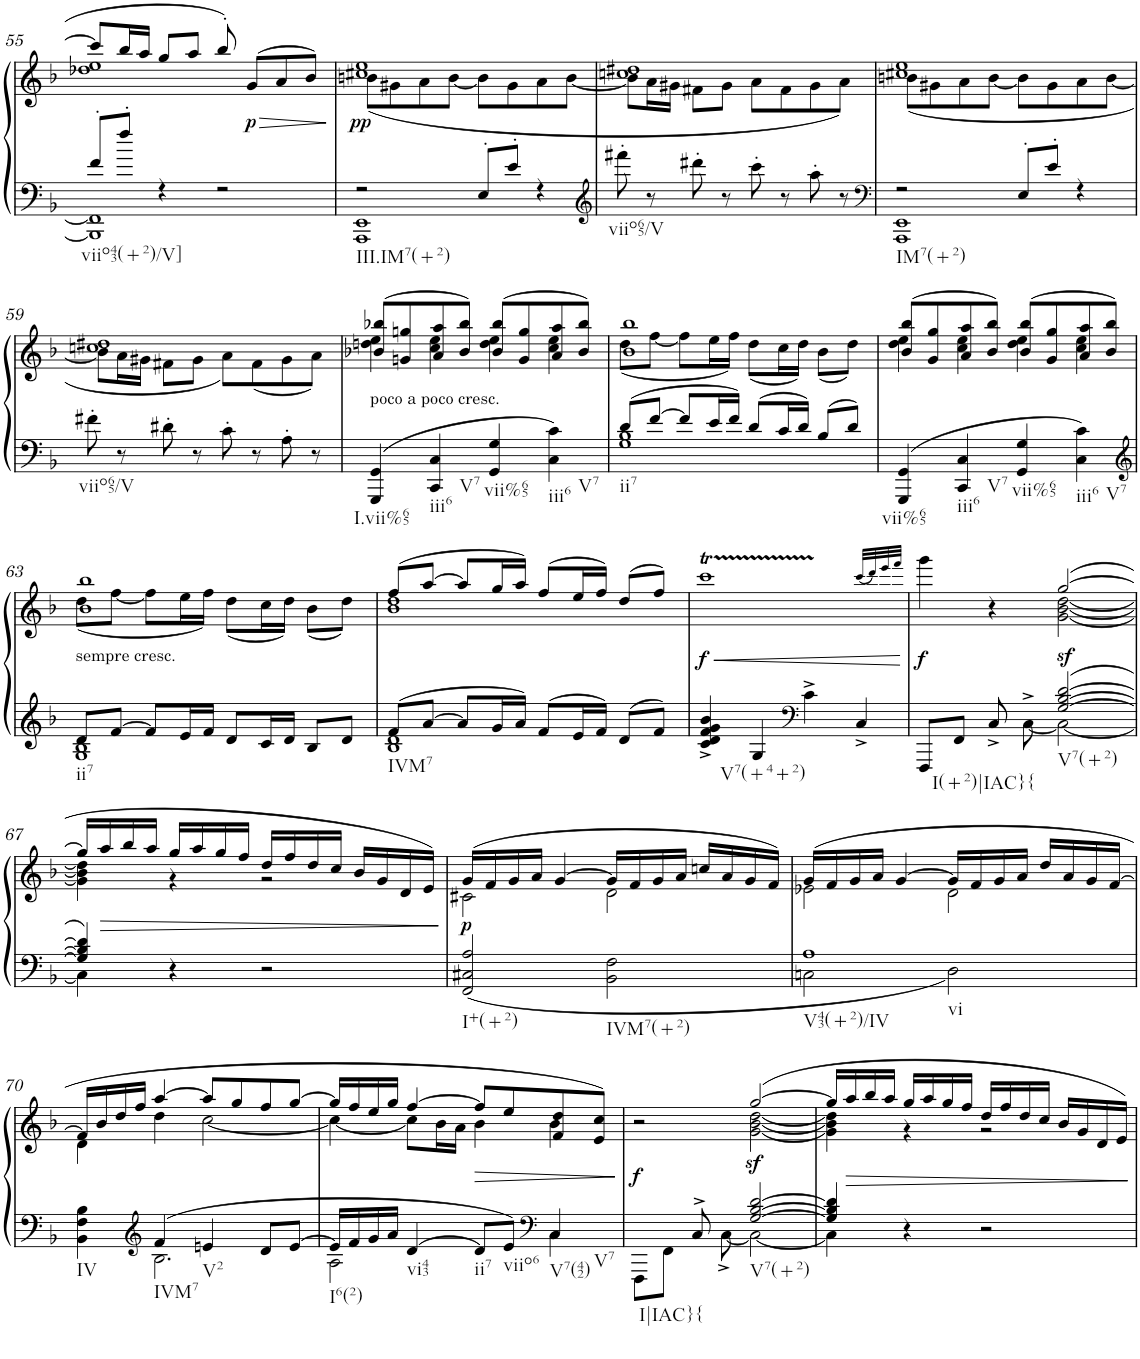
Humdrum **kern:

**kern	**kern	**dynam
*part1	*part1	*part1
*staff2	*staff1	*staff1/2
*I"Piano	*	*
*I'Pno.	*	*
!!LO:PB:g=z
*clefF4	*clefG2	*
*k[b-]	*k[b-]	*
*M4/4	*M4/4	*
*met(c)	*met(c)	*
=55	=55	=55
*^	*^	*
!LO:TX:b:t=viio43(+2)/V]	!	!	!	!
8f'/L	1BBB-] 1FF]	8ccc/L]	1dd-X 1ee	.
8ff'/J	.	16bb-/L	.	.
.	.	16aa/JJ	.	.
4r	.	8gg/L	.	.
.	.	8aa/J	.	.
2r	.	8bb-'/	.	.
!	!	!	!	!LO:HP:b
!	!	!	!	!LO:DY:n=1:b
.	.	(8g/L	.	> p
.	.	8a/	.	.
.	.	8b-/J)	.	.
*v	*v	*	*	*
*	*v	*v	*
.	.	]
=56	=56	=56
*^	*^	*
!LO:TX:b:t=III.IM7(+2)	!	!	!	!
!	!	!	!	!LO:DY:b
2r	1AAA 1EE	1cc#X 1ee	(8bn\L	pp
.	.	.	8g#X\	.
.	.	.	8a\	.
.	.	.	[8b\J	.
8E'/L	.	.	8b\L]	.
8e'/J	.	.	8g#\	.
4r	.	.	8a\	.
.	.	.	[8b\J	.
*v	*v	*	*	*
=57	=57	=57	=57
*clefG2	*	*	*
!LO:TX:b:t=viio65/V	!	!	!
8fff#X'\	1ccn 1dd#X	8b\L]	.
8r	.	16a\L	.
.	.	16g#X\JJ	.
8ddd#X'\	.	8f#X\L	.
8r	.	8g#\J	.
8ccc'\	.	8a\L	.
8r	.	8f#\	.
8aa'\	.	8g#\	.
8r	.	8a\J)	.
=58	=58	=58	=58
*clefF4	*	*	*
*^	*	*	*
!LO:TX:b:t=IM7(+2)	!	!	!	!
2r	1AAA 1EE	1cc#X 1ee	(8bn\L	.
.	.	.	8g#X\	.
.	.	.	8a\	.
.	.	.	[8b\J	.
8E'/L	.	.	8b\L]	.
8e'/J	.	.	8g#\	.
4r	.	.	8a\	.
.	.	.	[8b\J	.
*v	*v	*	*	*
!!LO:LB:g=z	!!
=59	=59	=59	=59
!LO:TX:b:t=viio65/V	!	!	!
8f#X'\	1ccn 1dd#X	8b\L]	.
8r	.	16a\L	.
.	.	16g#X\JJ	.
8d#X'\	.	8f#X\L	.
8r	.	8g#\J	.
8c'\	.	8a\L)	.
8r	.	(8f#\	.
8A'\	.	8g#\	.
8r	.	8a\J)	.
=60	=60	=60	=60
!	!LO:TX:b:t=poco a poco cresc.	!	!
!LO:TX:b:t=I.vii%65	!	!	!
4GGG/ 4GG/	(8b-X/ 8bb-X/L	4ddn\ 4ee\	.
.	8gn/ 8ggn/	.	.
!LO:TX:b:t=iii6	!	!	!
!LO:TX:b:t=V7	!	!	!
4CC/ 4C/	8a/ 8aa/	4cc\ 4ee\	.
.	8b-/ 8bb-/J)	.	.
!LO:TX:b:t=vii%65	!	!	!
4GG/ 4G/	(8b-/ 8bb-/L	4dd\ 4ee\	.
.	8g/ 8gg/	.	.
!LO:TX:b:t=iii6	!	!	!
!LO:TX:b:t=V7	!	!	!
4C\ 4c\	8a/ 8aa/	4cc\ 4ee\	.
.	8b-/ 8bb-/J)	.	.
=61	=61	=61	=61
*^	*	*	*
!LO:TX:b:t=ii7	!	!	!	!
8d/L	1G 1B-	1b- 1bb-	(8dd\L	.
[8f/J	.	.	[8ff\J	.
8f/L]	.	.	8ff\L]	.
16e/L	.	.	16ee\L	.
16f/JJ	.	.	16ff\JJ)	.
8d/L	.	.	(8dd\L	.
16c/L	.	.	16cc\L	.
16d/JJ	.	.	16dd\JJ)	.
8B-/L	.	.	(8b-\L	.
8d/J	.	.	8dd\J)	.
*v	*v	*	*	*
=62	=62	=62	=62
!LO:TX:b:t=vii%65	!	!	!
4GGG/ 4GG/	(8b-/ 8bb-/L	4dd\ 4ee\	.
.	8g/ 8gg/	.	.
!LO:TX:b:t=iii6	!	!	!
!LO:TX:b:t=V7	!	!	!
4CC/ 4C/	8a/ 8aa/	4cc\ 4ee\	.
.	8b-/ 8bb-/J)	.	.
!LO:TX:b:t=vii%65	!	!	!
4GG/ 4G/	(8b-/ 8bb-/L	4dd\ 4ee\	.
.	8g/ 8gg/	.	.
!LO:TX:b:t=iii6	!	!	!
!LO:TX:b:t=V7	!	!	!
4C\ 4c\	8a/ 8aa/	4cc\ 4ee\	.
.	8b-/ 8bb-/J)	.	.
!!LO:LB:g=z	!!
=63	=63	=63	=63
*clefG2	*	*	*
*^	*	*	*
!	!	!LO:TX:b:t=sempre cresc.	!	!
!LO:TX:b:t=ii7	!	!	!	!
8d/L	1G 1B-	1b- 1bb-	(8dd\L	.
[8f/J	.	.	[8ff\J	.
8f/L]	.	.	8ff\L]	.
16e/L	.	.	16ee\L	.
16f/JJ	.	.	16ff\JJ)	.
8d/L	.	.	(8dd\L	.
16c/L	.	.	16cc\L	.
16d/JJ	.	.	16dd\JJ)	.
8B-/L	.	.	(8b-\L	.
8d/J	.	.	8dd\J)	.
=64	=64	=64	=64	=64
!LO:TX:b:t=IVM7	!	!	!	!
8f/L	1B- 1d	(8ff/L	1b- 1dd	.
[8a/J	.	[8aa/J	.	.
8a/L]	.	8aa/L]	.	.
16g/L	.	16gg/L	.	.
16a/JJ	.	16aa/JJ)	.	.
8f/L	.	(8ff/L	.	.
16e/L	.	16ee/L	.	.
16f/JJ	.	16ff/JJ)	.	.
8d/L	.	(8dd/L	.	.
8f/J	.	8ff/J)	.	.
*v	*v	*	*	*
*	*v	*v	*
=65	=65	=65
!LO:TX:b:t=V7(+4+2)	!	!
!	!	!LO:HP:b
!	!	!LO:DY:n=1:b
4c/^ 4d/^ 4f/^ 4g/^ 4b-/^	1cccT	< f
4G/	.	.
*clefF4	*	*
4c^\	.	.
4C^/	.	.
.	(32qccc/LLL	.
.	32qddd/)	.
.	32qeee/	.
.	32qfff/JJJ	.
.	.	[
=66	=66	=66
*^	*^	*
!LO:TX:b:t=I(+2)|IAC}{	!	!	!	!
!	!	!	!	!LO:DY:b
8FFF/L	2ryy	4ggg\	2ryy	f
8FF/J	.	.	.	.
8C^/	.	4r	.	.
[<8C^\	.	.	.	.
!LO:TX:b:t=V7(+2)	!	!	!	!
!	!	!	!	!LO:DY:b
[2G/ [2B-/ [2d/	2C\_	(>[>2gg/	[2g\ [2b-\ [2dd\	sf
!!LO:LB:g=z	!!
=67	=67	=67	=67	=67
4G/] 4B-/] 4d/]	4C\]	16gg/LL]	4g\] 4b-\] 4dd\]	.
!	!	!	!	!LO:HP:b
.	.	16aa/	.	>
.	.	16bb-/	.	.
.	.	16aa/JJ	.	.
4r	4ryy	16gg/LL	4r	.
.	.	16aa/	.	.
.	.	16gg/	.	.
.	.	16ff/JJ	.	.
2r	2ryy	16dd/LL	2r	.
.	.	16ff/	.	.
.	.	16dd/	.	.
.	.	16cc/JJ	.	.
.	.	16b-/LL	.	.
.	.	16g/	.	.
.	.	16d/	.	.
.	.	16e/JJ)	.	.
*v	*v	*	*	*
*	*v	*v	*
.	.	]
=68	=68	=68
*	*^	*
!LO:TX:b:t=I+(+2)	!	!	!
!	!	!	!LO:DY:b
2FF/ 2C#X/ 2A/	(16g/LL	2c#X\	p
.	16f/	.	.
.	16g/	.	.
.	16a/JJ	.	.
.	[4g/	.	.
!LO:TX:b:t=IVM7(+2)	!	!	!
2BB-\ 2F\	16g/LL]	2d\	.
.	16f/	.	.
.	16g/	.	.
.	16a/JJ	.	.
.	16ccn/LL	.	.
.	16a/	.	.
.	16g/	.	.
.	16f/JJ)	.	.
=69	=69	=69	=69
*^	*	*	*
!LO:TX:b:t=V43(+2)/IV	!	!	!	!
!LO:TX:b:t=vi	!	!	!	!
1A	2Cn\	(16g/LL	2e-X\	.
.	.	16f/	.	.
.	.	16g/	.	.
.	.	16a/JJ	.	.
.	.	[4g/	.	.
.	2D\	16g/LL]	2d\	.
.	.	16f/	.	.
.	.	16g/	.	.
.	.	16a/JJ	.	.
.	.	16dd/LL	.	.
.	.	16a/	.	.
.	.	16g/	.	.
.	.	[16f/JJ	.	.
!!LO:LB:g=z	!!
=70	=70	=70	=70	=70
!LO:TX:b:t=IV	!	!	!	!
4BB-\ 4F\ 4B-\	4ryy	16f/LL]	4d\	.
.	.	16b-/	.	.
.	.	16dd/	.	.
.	.	16ff/JJ	.	.
*clefG2	*	*	*	*
!LO:TX:b:t=IVM7	!	!	!	!
4f/	2.B-\	[4aa/	4dd\	.
!LO:TX:b:t=V2	!	!	!	!
4en/	.	8aa/L]	[2cc\	.
.	.	8gg/	.	.
8d/L	.	8ff/	.	.
[8e/J	.	[8gg/J	.	.
=71	=71	=71	=71	=71
!LO:TX:b:t=I6(2)	!	!	!	!
16e/LL]	2A\	16gg/LL]	4cc\_	.
16f/	.	16ff/	.	.
16g/	.	16ee/	.	.
16a/JJ	.	16gg/JJ	.	.
!LO:TX:b:t=vi43	!	!	!	!
[4d/	.	[4ff/	8cc\L]	.
.	.	.	16b-\L	.
.	.	.	16a\JJ	.
!LO:TX:b:t=ii7	!	!	!	!
!	!	!	!	!LO:HP:b
8d/L]	4ryy	8ff/L]	4b-\	>
!LO:TX:b:t=viio6	!	!	!	!
8e/J	.	8ee/	.	.
*clefF4	*	*	*	*
!LO:TX:b:t=V7(42)	!	!	!	!
!LO:TX:b:t=V7	!	!	!	!
4C/	4C\	8f/ 8dd/	4b-\	.
.	.	8e/ 8cc/J)	.	.
*v	*v	*	*	*
*	*v	*v	*
.	.	]
=72	=72	=72
*^	*^	*
!LO:TX:b:t=I|IAC}{	!	!	!	!
!	!	!	!	!LO:DY:b
2ryy	8FFF\L	2r	2ryy	f
.	8FF\J	.	.	.
.	8C^/	.	.	.
.	[8C^\	.	.	.
!LO:TX:b:t=V7(+2)	!	!	!	!
!	!	!	!	!LO:DY:b
[2G/ [2B-/ [2d/	2C\_	([2gg/	[2g\ [2b-\ [2dd\	sf
=73	=73	=73	=73	=73
4G/] 4B-/] 4d/]	4C\]	16gg/LL]	4g\] 4b-\] 4dd\]	.
!	!	!	!	!LO:HP:b
.	.	16aa/	.	>
.	.	16bb-/	.	.
.	.	16aa/JJ	.	.
4r	4ryy	16gg/LL	4r	.
.	.	16aa/	.	.
.	.	16gg/	.	.
.	.	16ff/JJ	.	.
2r	2ryy	16dd/LL	2r	.
.	.	16ff/	.	.
.	.	16dd/	.	.
.	.	16cc/JJ	.	.
.	.	16b-/LL	.	.
.	.	16g/	.	.
.	.	16d/	.	.
.	.	16e/JJ)	.	.
*v	*v	*	*	*
*	*v	*v	*
.	.	]
=	=	=
*-	*-	*-
